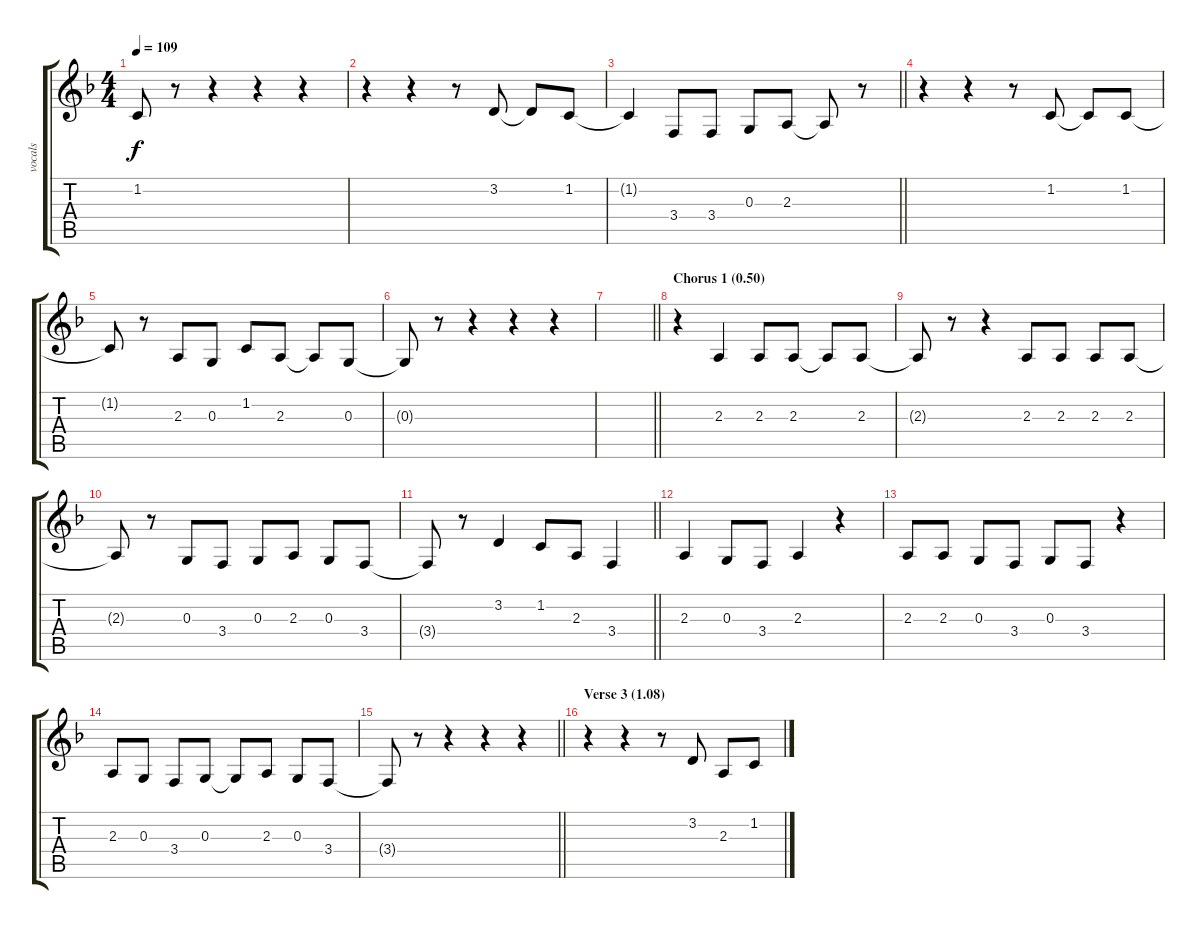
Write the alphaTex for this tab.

\track ("vocals" "vocals") {instrument clarinet}
\staff {score tabs}
\tuning (E4 B3 G3 D3 A2 E2) {hide}
\ts (4 4)
\tempo 109
\clef g2
\ks f
1.2{t}.8{dy f} r.8 r.4 r.4 r.4 |
r.4 r.4 r.8 3.2.8 3.2{t}.8 1.2.8 |
\barLineRight lightlight
1.2{t}.4 3.4.8 3.4.8 0.3.8 2.3.8 2.3{t}.8 r.8 |
r.4 r.4 r.8 1.2.8 1.2{t}.8 1.2.8 |
1.2{t}.8 r.8 2.3.8 0.3.8 1.2.8 2.3.8 2.3{t}.8 0.3.8 |
0.3{t}.8 r.8 r.4 r.4 r.4 |
\barLineRight lightlight
|
\section ("" "Chorus 1 (0.50)")
r.4 2.3.4 2.3.8 2.3.8 2.3{t}.8 2.3.8 |
2.3{t}.8 r.8 r.4 2.3.8 2.3.8 2.3.8 2.3.8 |
2.3{t}.8 r.8 0.3.8 3.4.8 0.3.8 2.3.8 0.3.8 3.4.8 |
\barLineRight lightlight
3.4{t}.8 r.8 3.2.4 1.2.8 2.3.8 3.4.4 |
2.3.4 0.3.8 3.4.8 2.3.4 r.4 |
2.3.8 2.3.8 0.3.8 3.4.8 0.3.8 3.4.8 r.4 |
2.3.8 0.3.8 3.4.8 0.3.8 0.3{t}.8 2.3.8 0.3.8 3.4.8 |
\barLineRight lightlight
3.4{t}.8 r.8 r.4 r.4 r.4 |
\section ("" "Verse 3 (1.08)")
r.4 r.4 r.8 3.2.8 2.3.8 1.2.8
